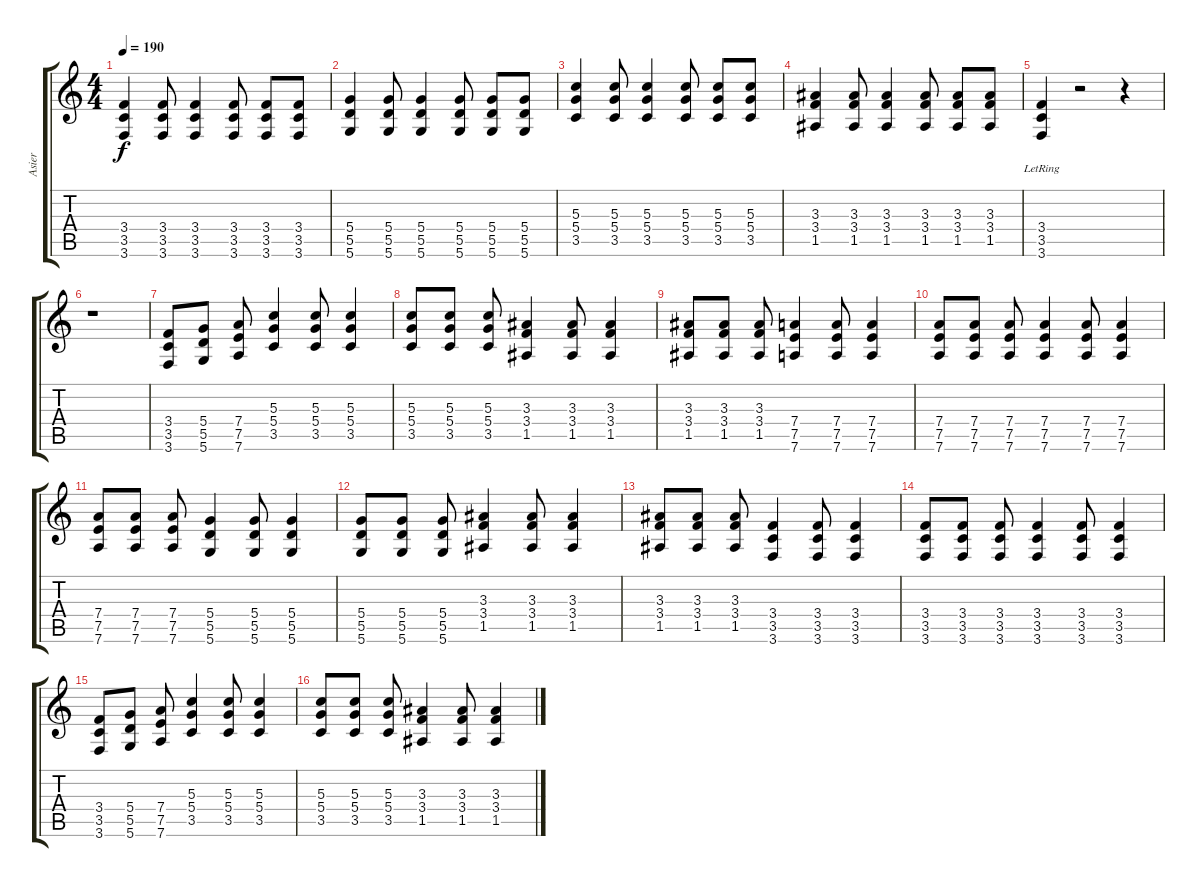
\track ("Asier" "Asier") {instrument distortionguitar}
\staff {score tabs}
\tuning (E4 B3 G3 D3 A2 D2) {hide}
\ts (4 4)
\tempo 190
\clef g2
\ks c
(3.4 3.5 3.6).4{dy f} (3.4 3.5 3.6).8 (3.4 3.5 3.6).4 (3.4 3.5 3.6).8 (3.4 3.5 3.6).8 (3.4 3.5 3.6).8 |
(5.4 5.5 5.6).4 (5.4 5.5 5.6).8 (5.4 5.5 5.6).4 (5.4 5.5 5.6).8 (5.4 5.5 5.6).8 (5.4 5.5 5.6).8 |
(5.3 5.4 3.5).4 (5.3 5.4 3.5).8 (5.3 5.4 3.5).4 (5.3 5.4 3.5).8 (5.3 5.4 3.5).8 (5.3 5.4 3.5).8 |
(3.3 3.4 1.5).4 (3.3 3.4 1.5).8 (3.3 3.4 1.5).4 (3.3 3.4 1.5).8 (3.3 3.4 1.5).8 (3.3 3.4 1.5).8 |
(3.4{lr} 3.5{lr} 3.6{lr}).4 r.2 r.4 |
r.1 |
(3.4 3.5 3.6).8 (5.4 5.5 5.6).8 (7.4 7.5 7.6).8 (5.3 5.4 3.5).4 (5.3 5.4 3.5).8 (5.3 5.4 3.5).4 |
(5.3 5.4 3.5).8 (5.3 5.4 3.5).8 (5.3 5.4 3.5).8 (3.3 3.4 1.5).4 (3.3 3.4 1.5).8 (3.3 3.4 1.5).4 |
(3.3 3.4 1.5).8 (3.3 3.4 1.5).8 (3.3 3.4 1.5).8 (7.4 7.5 7.6).4 (7.4 7.5 7.6).8 (7.4 7.5 7.6).4 |
(7.4 7.5 7.6).8 (7.4 7.5 7.6).8 (7.4 7.5 7.6).8 (7.4 7.5 7.6).4 (7.4 7.5 7.6).8 (7.4 7.5 7.6).4 |
(7.4 7.5 7.6).8 (7.4 7.5 7.6).8 (7.4 7.5 7.6).8 (5.4 5.5 5.6).4 (5.4 5.5 5.6).8 (5.4 5.5 5.6).4 |
(5.4 5.5 5.6).8 (5.4 5.5 5.6).8 (5.4 5.5 5.6).8 (3.3 3.4 1.5).4 (3.3 3.4 1.5).8 (3.3 3.4 1.5).4 |
(3.3 3.4 1.5).8 (3.3 3.4 1.5).8 (3.3 3.4 1.5).8 (3.4 3.5 3.6).4 (3.4 3.5 3.6).8 (3.4 3.5 3.6).4 |
(3.4 3.5 3.6).8 (3.4 3.5 3.6).8 (3.4 3.5 3.6).8 (3.4 3.5 3.6).4 (3.4 3.5 3.6).8 (3.4 3.5 3.6).4 |
(3.4 3.5 3.6).8 (5.4 5.5 5.6).8 (7.4 7.5 7.6).8 (5.3 5.4 3.5).4 (5.3 5.4 3.5).8 (5.3 5.4 3.5).4 |
(5.3 5.4 3.5).8 (5.3 5.4 3.5).8 (5.3 5.4 3.5).8 (3.3 3.4 1.5).4 (3.3 3.4 1.5).8 (3.3 3.4 1.5).4
